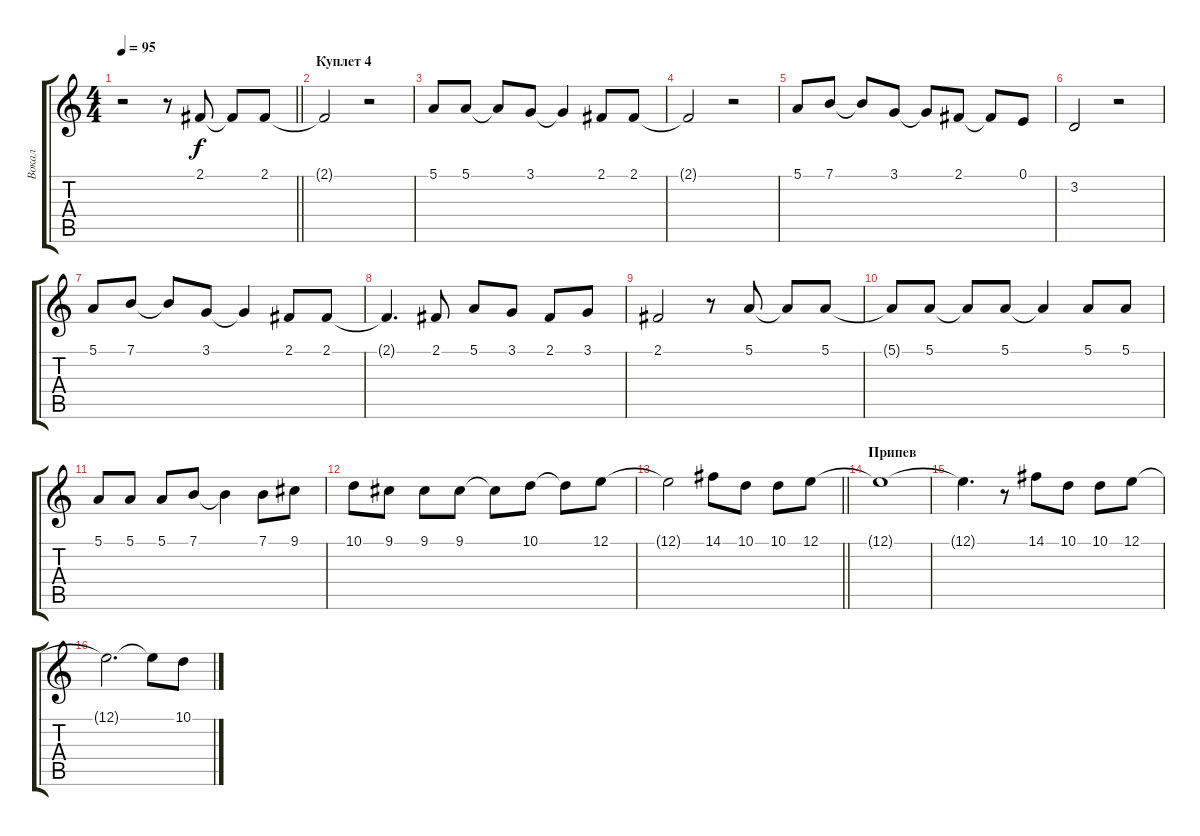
\track ("Вокал" "Вокал") {instrument lead2sawtooth}
\staff {score tabs}
\tuning (E4 B3 G3 D3 A2 E2) {hide}
\ts (4 4)
\tempo 95
\clef g2
\barLineRight lightlight
\ks c
r.2{dy f} r.8 2.1.8 2.1{t}.8 2.1.8 |
\section ("" "Куплет 4")
2.1{t}.2 r.2 |
5.1.8 5.1.8 5.1{t}.8 3.1.8 3.1{t}.4 2.1.8 2.1.8 |
2.1{t}.2 r.2 |
5.1.8 7.1.8 7.1{t}.8 3.1.8 3.1{t}.8 2.1.8 2.1{t}.8 0.1.8 |
3.2.2 r.2 |
5.1.8 7.1.8 7.1{t}.8 3.1.8 3.1{t}.4 2.1.8 2.1.8 |
2.1{t}.4{d} 2.1.8 5.1.8 3.1.8 2.1.8 3.1.8 |
2.1.2 r.8 5.1.8 5.1{t}.8 5.1.8 |
5.1{t}.8 5.1.8 5.1{t}.8 5.1.8 5.1{t}.4 5.1.8 5.1.8 |
5.1.8 5.1.8 5.1.8 7.1.8 7.1{t}.4 7.1.8 9.1.8 |
10.1.8 9.1.8 9.1.8 9.1.8 9.1{t}.8 10.1.8 10.1{t}.8 12.1.8 |
\barLineRight lightlight
12.1{t}.2 14.1.8 10.1.8 10.1.8 12.1.8 |
\section ("" "Припев")
12.1{t}.1 |
12.1{t}.4{d} r.8 14.1.8 10.1.8 10.1.8 12.1.8 |
12.1{t}.2{d} 12.1{t}.8 10.1.8
